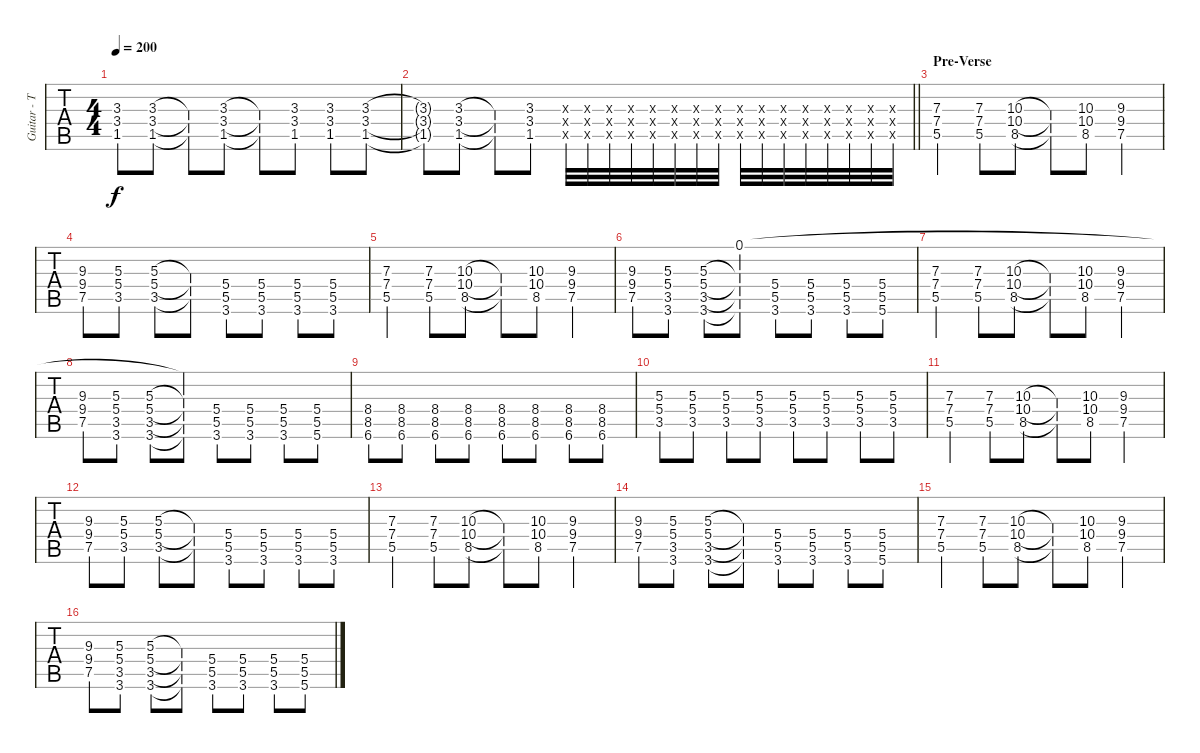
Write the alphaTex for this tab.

\track ("Guitar - Tim McIlrath" "Guitar - T") {instrument distortionguitar}
\staff {tabs}
\tuning (Eb4 Bb3 Gb3 Db3 Ab2 Eb2) {hide}
\ts (4 4)
\tempo 200
\clef g2
\ks c
(3.3 3.4 1.5).8{dy f} (3.3 3.4 1.5).8 (3.3{t} 3.4{t} 1.5{t}).8 (3.3 3.4 1.5).8 (3.3{t} 3.4{t} 1.5{t}).8 (3.3 3.4 1.5).8 (3.3 3.4 1.5).8 (3.3 3.4 1.5).8 |
\barLineRight lightlight
(3.3{t} 3.4{t} 1.5{t}).8 (3.3 3.4 1.5).8 (3.3{t} 3.4{t} 1.5{t}).8 (3.3 3.4 1.5).8 (30.3{x} 30.4{x} 30.5{x}).32 (29.3{x} 29.4{x} 29.5{x}).32 (28.3{x} 28.4{x} 28.5{x}).32 (27.3{x} 27.4{x} 27.5{x}).32 (26.3{x} 26.4{x} 26.5{x}).32 (25.3{x} 25.4{x} 25.5{x}).32 (24.3{x} 24.4{x} 24.5{x}).32 (23.3{x} 23.4{x} 23.5{x}).32 (22.3{x} 22.4{x} 22.5{x}).32 (21.3{x} 21.4{x} 21.5{x}).32 (20.3{x} 20.4{x} 20.5{x}).32 (19.3{x} 19.4{x} 19.5{x}).32 (18.3{x} 18.4{x} 18.5{x}).32 (17.3{x} 17.4{x} 17.5{x}).32 (16.3{x} 16.4{x} 16.5{x}).32 (15.3{x} 15.4{x} 15.5{x}).32 |
\section ("" "Pre-Verse")
(7.3 7.4 5.5).4 (7.3 7.4 5.5).8 (10.3 10.4 8.5).8 (10.3{t} 10.4{t} 8.5{t}).8 (10.3 10.4 8.5).8 (9.3 9.4 7.5).4 |
(9.3 9.4 7.5).8 (5.3 5.4 3.5).8 (5.3 5.4 3.5).8 (5.3{t} 5.4{t} 3.5{t}).8 (5.4 5.5 3.6).8 (5.4 5.5 3.6).8 (5.4 5.5 3.6).8 (5.4 5.5 3.6).8 |
(7.3 7.4 5.5).4 (7.3 7.4 5.5).8 (10.3 10.4 8.5).8 (10.3{t} 10.4{t} 8.5{t}).8 (10.3 10.4 8.5).8 (9.3 9.4 7.5).4 |
(9.3 9.4 7.5).8 (5.3 5.4 3.5 3.6).8 (5.3 5.4 3.5 3.6).8 (0.1 5.3{t} 5.4{t} 3.5{t} 3.6{t}).8 (5.4 5.5 3.6).8 (5.4 5.5 3.6).8 (5.4 5.5 3.6).8 (5.4 5.5 5.6).8 |
(7.3 7.4 5.5).4 (7.3 7.4 5.5).8 (10.3 10.4 8.5).8 (10.3{t} 10.4{t} 8.5{t}).8 (10.3 10.4 8.5).8 (9.3 9.4 7.5).4 |
(9.3 9.4 7.5).8 (5.3 5.4 3.5 3.6).8 (5.3 5.4 3.5 3.6).8 (0.1{t} 5.3{t} 5.4{t} 3.5{t} 3.6{t}).8 (5.4 5.5 3.6).8 (5.4 5.5 3.6).8 (5.4 5.5 3.6).8 (5.4 5.5 5.6).8 |
(8.4 8.5 6.6).8 (8.4 8.5 6.6).8 (8.4 8.5 6.6).8 (8.4 8.5 6.6).8 (8.4 8.5 6.6).8 (8.4 8.5 6.6).8 (8.4 8.5 6.6).8 (8.4 8.5 6.6).8 |
(5.3 5.4 3.5).8 (5.3 5.4 3.5).8 (5.3 5.4 3.5).8 (5.3 5.4 3.5).8 (5.3 5.4 3.5).8 (5.3 5.4 3.5).8 (5.3 5.4 3.5).8 (5.3 5.4 3.5).8 |
(7.3 7.4 5.5).4 (7.3 7.4 5.5).8 (10.3 10.4 8.5).8 (10.3{t} 10.4{t} 8.5{t}).8 (10.3 10.4 8.5).8 (9.3 9.4 7.5).4 |
(9.3 9.4 7.5).8 (5.3 5.4 3.5).8 (5.3 5.4 3.5).8 (5.3{t} 5.4{t} 3.5{t}).8 (5.4 5.5 3.6).8 (5.4 5.5 3.6).8 (5.4 5.5 3.6).8 (5.4 5.5 3.6).8 |
(7.3 7.4 5.5).4 (7.3 7.4 5.5).8 (10.3 10.4 8.5).8 (10.3{t} 10.4{t} 8.5{t}).8 (10.3 10.4 8.5).8 (9.3 9.4 7.5).4 |
(9.3 9.4 7.5).8 (5.3 5.4 3.5 3.6).8 (5.3 5.4 3.5 3.6).8 (5.3{t} 5.4{t} 3.5{t} 3.6{t}).8 (5.4 5.5 3.6).8 (5.4 5.5 3.6).8 (5.4 5.5 3.6).8 (5.4 5.5 5.6).8 |
(7.3 7.4 5.5).4 (7.3 7.4 5.5).8 (10.3 10.4 8.5).8 (10.3{t} 10.4{t} 8.5{t}).8 (10.3 10.4 8.5).8 (9.3 9.4 7.5).4 |
(9.3 9.4 7.5).8 (5.3 5.4 3.5 3.6).8 (5.3 5.4 3.5 3.6).8 (5.3{t} 5.4{t} 3.5{t} 3.6{t}).8 (5.4 5.5 3.6).8 (5.4 5.5 3.6).8 (5.4 5.5 3.6).8 (5.4 5.5 5.6).8
